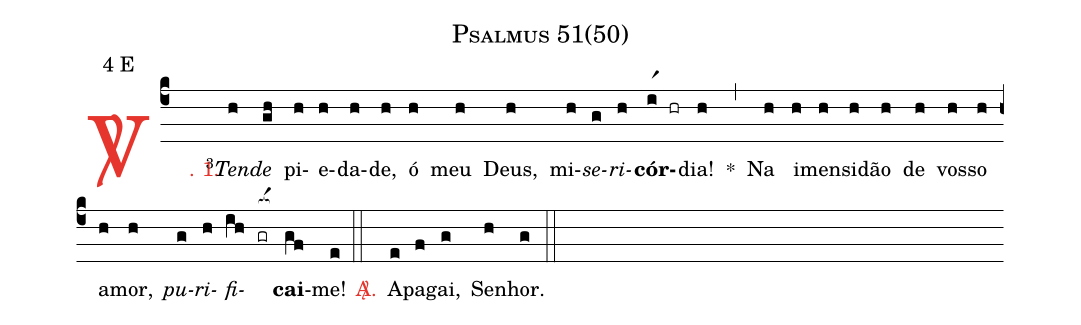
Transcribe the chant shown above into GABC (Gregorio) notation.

name: Psalmus 51(50);
mode: 4;
mode-differentia: E;
%%
(c4)

<c><sp>V/</sp>. 1.</c>() <v>\VSup{3}</v><i>Ten</i>(h)<i>de</i>(gh) pi(h)e(h)da(h)de,(h) ó(h) meu(h) Deus,(h) mi(h)<i>se</i>(g)<i>ri</i>(h)<b>cór</b>(ir1 hr)dia!(h) *(,) Na(h) i(h)men(h)si(h)dão(h) de(h) vos(h)so(h) a(h)mor,(h) <i>pu</i>(g)<i>ri</i>(h)<i>fi</i>(ih)<nlba>(gr[ocba:1{])<b>cai</b>-(gf[ocba:0}])me!</nlba>(e)

(::)

<nlba><c><sp>A/</sp>.</c>() A</nlba>(e)pa(f)gai,(g) Se(h)nhor.(g)

(::)
